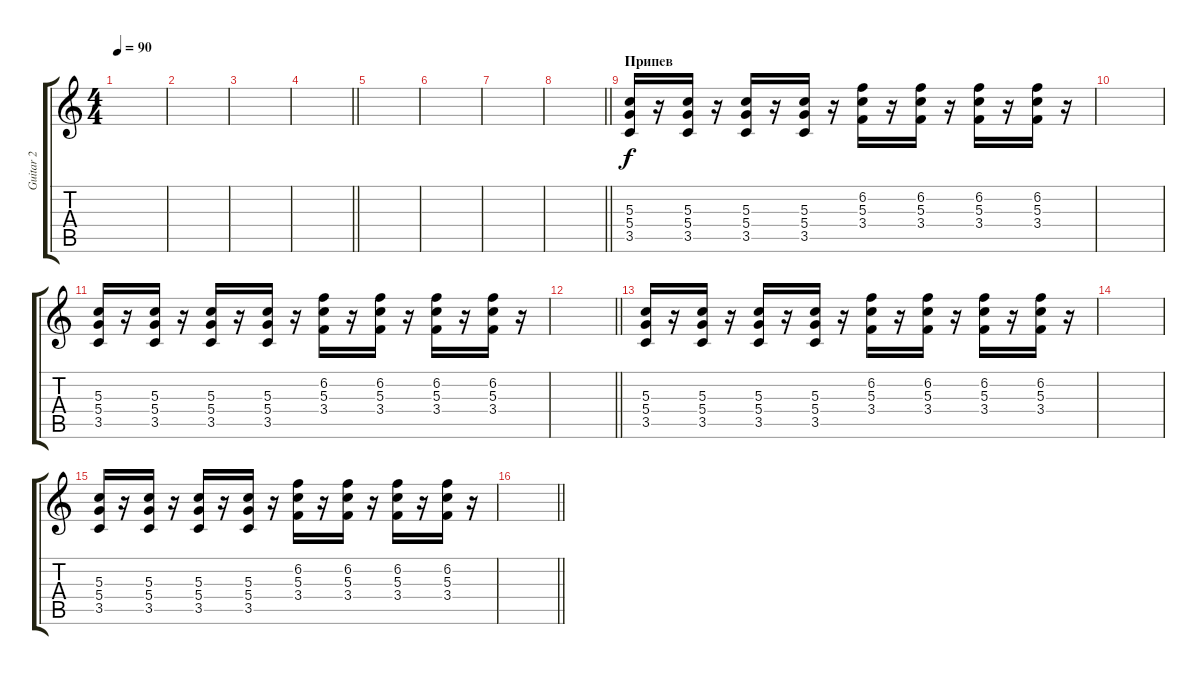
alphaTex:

\track ("Guitar 2" "Guitar 2") {instrument overdrivenguitar}
\staff {score tabs}
\tuning (E4 B3 G3 D3 A2 E2) {hide}
\ts (4 4)
\tempo 90
\clef g2
\ks c
|
|
|
\barLineRight lightlight
|
|
|
|
\barLineRight lightlight
|
\section ("" "Припев")
(5.3 5.4 3.5).16 r.16 (5.3 5.4 3.5).16 r.16 (5.3 5.4 3.5).16 r.16 (5.3 5.4 3.5).16 r.16 (6.2 5.3 3.4).16 r.16 (6.2 5.3 3.4).16 r.16 (6.2 5.3 3.4).16 r.16 (6.2 5.3 3.4).16 r.16 |
|
(5.3 5.4 3.5).16 r.16 (5.3 5.4 3.5).16 r.16 (5.3 5.4 3.5).16 r.16 (5.3 5.4 3.5).16 r.16 (6.2 5.3 3.4).16 r.16 (6.2 5.3 3.4).16 r.16 (6.2 5.3 3.4).16 r.16 (6.2 5.3 3.4).16 r.16 |
\barLineRight lightlight
|
(5.3 5.4 3.5).16 r.16 (5.3 5.4 3.5).16 r.16 (5.3 5.4 3.5).16 r.16 (5.3 5.4 3.5).16 r.16 (6.2 5.3 3.4).16 r.16 (6.2 5.3 3.4).16 r.16 (6.2 5.3 3.4).16 r.16 (6.2 5.3 3.4).16 r.16 |
|
(5.3 5.4 3.5).16 r.16 (5.3 5.4 3.5).16 r.16 (5.3 5.4 3.5).16 r.16 (5.3 5.4 3.5).16 r.16 (6.2 5.3 3.4).16 r.16 (6.2 5.3 3.4).16 r.16 (6.2 5.3 3.4).16 r.16 (6.2 5.3 3.4).16 r.16 |
\barLineRight lightlight
